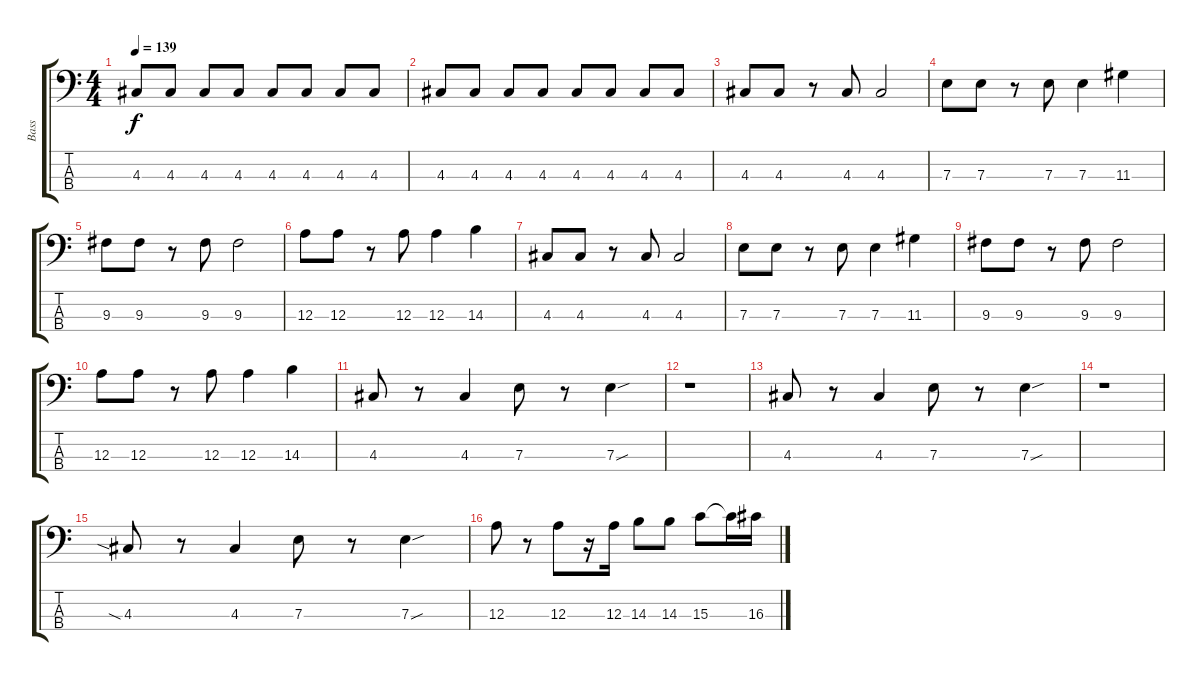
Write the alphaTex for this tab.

\track ("Bass" "Bass") {instrument electricbassfinger}
\staff {score tabs}
\tuning (G2 D2 A1 E1) {hide}
\ts (4 4)
\tempo 139
\clef f4
\ks c
4.3.8{dy f} 4.3.8 4.3.8 4.3.8 4.3.8 4.3.8 4.3.8 4.3.8 |
4.3.8 4.3.8 4.3.8 4.3.8 4.3.8 4.3.8 4.3.8 4.3.8 |
4.3.8 4.3.8 r.8 4.3.8 4.3.2 |
7.3.8 7.3.8 r.8 7.3.8 7.3.4 11.3.4 |
9.3.8 9.3.8 r.8 9.3.8 9.3.2 |
12.3.8 12.3.8 r.8 12.3.8 12.3.4 14.3.4 |
4.3.8 4.3.8 r.8 4.3.8 4.3.2 |
7.3.8 7.3.8 r.8 7.3.8 7.3.4 11.3.4 |
9.3.8 9.3.8 r.8 9.3.8 9.3.2 |
12.3.8 12.3.8 r.8 12.3.8 12.3.4 14.3.4 |
4.3.8 r.8 4.3.4 7.3.8 r.8 7.3{sou}.4 |
r.1 |
4.3.8 r.8 4.3.4 7.3.8 r.8 7.3{sou}.4 |
r.1 |
4.3{sia}.8 r.8 4.3.4 7.3.8 r.8 7.3{sou}.4 |
12.3.8 r.8 12.3.8 r.16 12.3.16 14.3.8 14.3.8 15.3.8 15.3{t}.16 16.3.16
